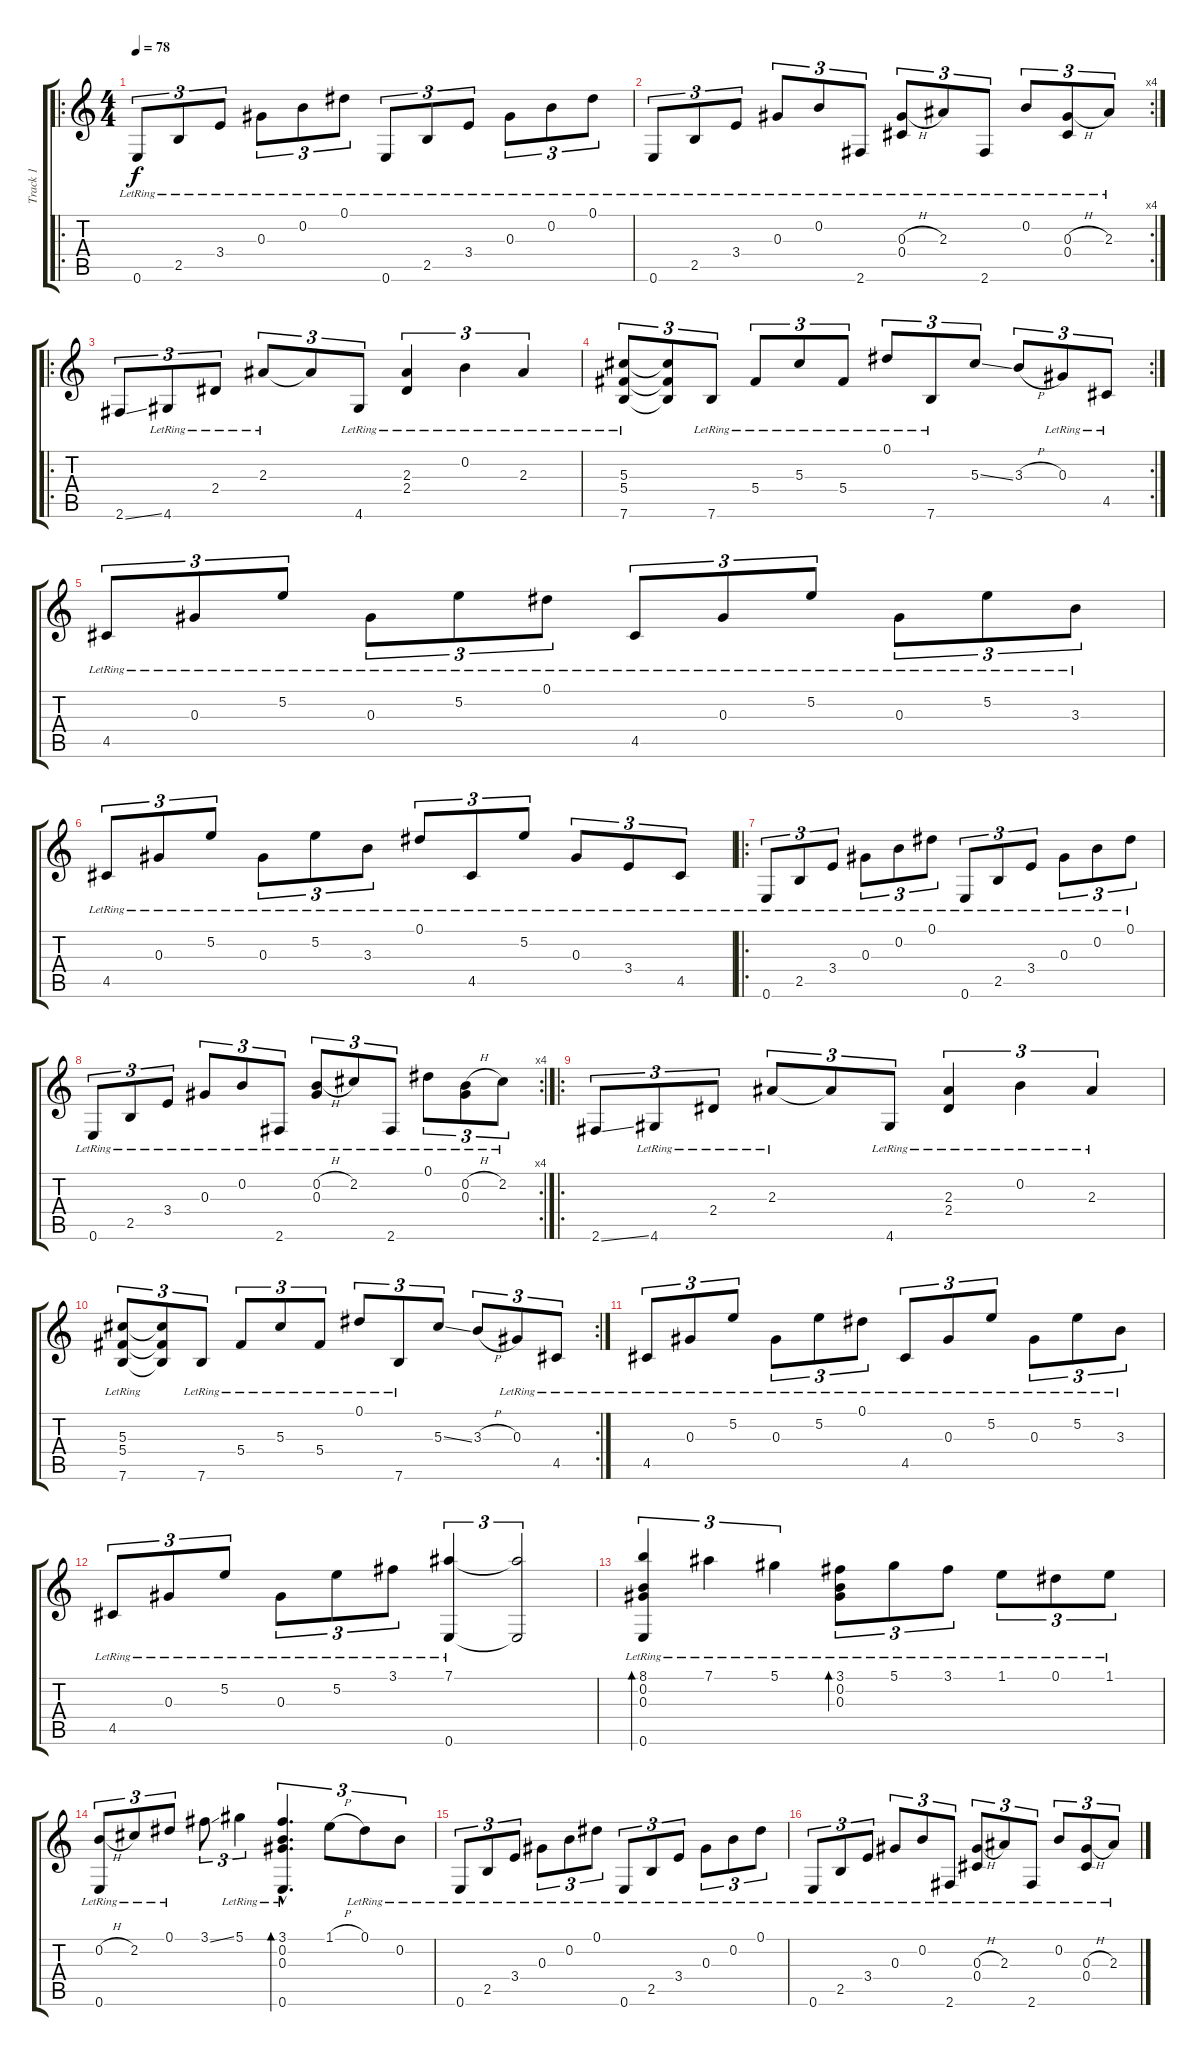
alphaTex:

\track ("Track 1" "Track 1") {instrument acousticguitarsteel}
\staff {score tabs}
\tuning (Eb4 B3 Ab3 Db3 A2 E2) {hide}
\ro
\ts (4 4)
\tempo 78
\clef g2
\ks c
0.6{lr}.8{tu (3 2) dy f instrument acousticguitarsteel} 2.5{lr}.8{tu (3 2)} 3.4{lr}.8{tu (3 2)} 0.3{lr}.8{tu (3 2)} 0.2{lr}.8{tu (3 2)} 0.1{lr}.8{tu (3 2)} 0.6{lr}.8{tu (3 2)} 2.5{lr}.8{tu (3 2)} 3.4{lr}.8{tu (3 2)} 0.3{lr}.8{tu (3 2)} 0.2{lr}.8{tu (3 2)} 0.1{lr}.8{tu (3 2)} |
\rc 4
0.6{lr}.8{tu (3 2)} 2.5{lr}.8{tu (3 2)} 3.4{lr}.8{tu (3 2)} 0.3{lr}.8{tu (3 2)} 0.2{lr}.8{tu (3 2)} 2.6{lr}.8{tu (3 2)} (0.3{h} 0.4{lr}).8{tu (3 2)} 2.3{lr}.8{tu (3 2)} 2.6{lr}.8{tu (3 2)} 0.2{lr}.8{tu (3 2)} (0.3{h} 0.4{lr}).8{tu (3 2)} 2.3{lr}.8{tu (3 2)} |
\ro
2.6{ss}.8{tu (3 2)} 4.6{lr}.8{tu (3 2)} 2.4{lr}.8{tu (3 2)} 2.3{lr}.8{tu (3 2)} 2.3{t}.8{tu (3 2)} 4.6{lr}.8{tu (3 2)} (2.3{lr} 2.4{lr}).4{tu (3 2)} 0.2{lr}.4{tu (3 2)} 2.3{lr}.4{tu (3 2)} |
\rc 2
(5.3{lr} 5.4{lr} 7.6{lr}).8{tu (3 2)} (5.3{t} 5.4{t} 7.6{t}).8{tu (3 2)} 7.6{lr}.8{tu (3 2)} 5.4{lr}.8{tu (3 2)} 5.3{lr}.8{tu (3 2)} 5.4{lr}.8{tu (3 2)} 0.1{lr}.8{tu (3 2)} 7.6{lr}.8{tu (3 2)} 5.3{ss}.8{tu (3 2)} 3.3{h}.8{tu (3 2)} 0.3{lr}.8{tu (3 2)} 4.5{lr}.8{tu (3 2)} |
4.5{lr}.8{tu (3 2)} 0.3{lr}.8{tu (3 2)} 5.2{lr}.8{tu (3 2)} 0.3{lr}.8{tu (3 2)} 5.2{lr}.8{tu (3 2)} 0.1{lr}.8{tu (3 2)} 4.5{lr}.8{tu (3 2)} 0.3{lr}.8{tu (3 2)} 5.2{lr}.8{tu (3 2)} 0.3{lr}.8{tu (3 2)} 5.2{lr}.8{tu (3 2)} 3.3{lr}.8{tu (3 2)} |
4.5{lr}.8{tu (3 2)} 0.3{lr}.8{tu (3 2)} 5.2{lr}.8{tu (3 2)} 0.3{lr}.8{tu (3 2)} 5.2{lr}.8{tu (3 2)} 3.3{lr}.8{tu (3 2)} 0.1{lr}.8{tu (3 2)} 4.5{lr}.8{tu (3 2)} 5.2{lr}.8{tu (3 2)} 0.3{lr}.8{tu (3 2)} 3.4{lr}.8{tu (3 2)} 4.5{lr}.8{tu (3 2)} |
\ro
0.6{lr}.8{tu (3 2)} 2.5{lr}.8{tu (3 2)} 3.4{lr}.8{tu (3 2)} 0.3{lr}.8{tu (3 2)} 0.2{lr}.8{tu (3 2)} 0.1{lr}.8{tu (3 2)} 0.6{lr}.8{tu (3 2)} 2.5{lr}.8{tu (3 2)} 3.4{lr}.8{tu (3 2)} 0.3{lr}.8{tu (3 2)} 0.2{lr}.8{tu (3 2)} 0.1{lr}.8{tu (3 2)} |
\rc 4
0.6{lr}.8{tu (3 2)} 2.5{lr}.8{tu (3 2)} 3.4{lr}.8{tu (3 2)} 0.3{lr}.8{tu (3 2)} 0.2{lr}.8{tu (3 2)} 2.6{lr}.8{tu (3 2)} (0.2{h} 0.3{lr}).8{tu (3 2)} 2.2{lr}.8{tu (3 2)} 2.6{lr}.8{tu (3 2)} 0.1{lr}.8{tu (3 2)} (0.2{h} 0.3{lr}).8{tu (3 2)} 2.2{lr}.8{tu (3 2)} |
\ro
2.6{ss}.8{tu (3 2)} 4.6{lr}.8{tu (3 2)} 2.4{lr}.8{tu (3 2)} 2.3{lr}.8{tu (3 2)} 2.3{t}.8{tu (3 2)} 4.6{lr}.8{tu (3 2)} (2.3{lr} 2.4{lr}).4{tu (3 2)} 0.2{lr}.4{tu (3 2)} 2.3{lr}.4{tu (3 2)} |
\rc 2
(5.3{lr} 5.4{lr} 7.6{lr}).8{tu (3 2)} (5.3{t} 5.4{t} 7.6{t}).8{tu (3 2)} 7.6{lr}.8{tu (3 2)} 5.4{lr}.8{tu (3 2)} 5.3{lr}.8{tu (3 2)} 5.4{lr}.8{tu (3 2)} 0.1{lr}.8{tu (3 2)} 7.6{lr}.8{tu (3 2)} 5.3{ss}.8{tu (3 2)} 3.3{h}.8{tu (3 2)} 0.3{lr}.8{tu (3 2)} 4.5{lr}.8{tu (3 2)} |
4.5{lr}.8{tu (3 2)} 0.3{lr}.8{tu (3 2)} 5.2{lr}.8{tu (3 2)} 0.3{lr}.8{tu (3 2)} 5.2{lr}.8{tu (3 2)} 0.1{lr}.8{tu (3 2)} 4.5{lr}.8{tu (3 2)} 0.3{lr}.8{tu (3 2)} 5.2{lr}.8{tu (3 2)} 0.3{lr}.8{tu (3 2)} 5.2{lr}.8{tu (3 2)} 3.3{lr}.8{tu (3 2)} |
4.5{lr}.8{tu (3 2)} 0.3{lr}.8{tu (3 2)} 5.2{lr}.8{tu (3 2)} 0.3{lr}.8{tu (3 2)} 5.2{lr}.8{tu (3 2)} 3.1{lr}.8{tu (3 2)} (7.1{lr} 0.6{lr}).4{tu (3 2)} (7.1{t} 0.6{t}).2{tu (3 2)} |
(8.1{lr} 0.2{lr} 0.3{lr} 0.6{lr}).4{tu (3 2) bd 30} 7.1{lr}.4{tu (3 2)} 5.1{lr}.4{tu (3 2)} (3.1{lr} 0.2{lr} 0.3{lr}).8{tu (3 2) bd 120} 5.1{lr}.8{tu (3 2)} 3.1{lr}.8{tu (3 2)} 1.1{lr}.8{tu (3 2)} 0.1{lr}.8{tu (3 2)} 1.1{lr}.8{tu (3 2)} |
(0.2{h} 0.6{lr}).8{tu (3 2)} 2.2{lr}.8{tu (3 2)} 0.1{lr}.8{tu (3 2)} 3.1{ss}.8{tu (3 2)} 5.1{lr}.4{tu (3 2)} (3.1{hac lr} 0.2{hac lr} 0.3{hac lr} 0.6{hac lr}).4{d tu (3 2) bd 30} 1.1{h}.8{tu (3 2)} 0.1{lr}.8{tu (3 2)} 0.2{lr}.8{tu (3 2)} |
0.6{lr}.8{tu (3 2)} 2.5{lr}.8{tu (3 2)} 3.4{lr}.8{tu (3 2)} 0.3{lr}.8{tu (3 2)} 0.2{lr}.8{tu (3 2)} 0.1{lr}.8{tu (3 2)} 0.6{lr}.8{tu (3 2)} 2.5{lr}.8{tu (3 2)} 3.4{lr}.8{tu (3 2)} 0.3{lr}.8{tu (3 2)} 0.2{lr}.8{tu (3 2)} 0.1{lr}.8{tu (3 2)} |
0.6{lr}.8{tu (3 2)} 2.5{lr}.8{tu (3 2)} 3.4{lr}.8{tu (3 2)} 0.3{lr}.8{tu (3 2)} 0.2{lr}.8{tu (3 2)} 2.6{lr}.8{tu (3 2)} (0.3{h} 0.4{lr}).8{tu (3 2)} 2.3{lr}.8{tu (3 2)} 2.6{lr}.8{tu (3 2)} 0.2{lr}.8{tu (3 2)} (0.3{h} 0.4{lr}).8{tu (3 2)} 2.3{lr}.8{tu (3 2)}
